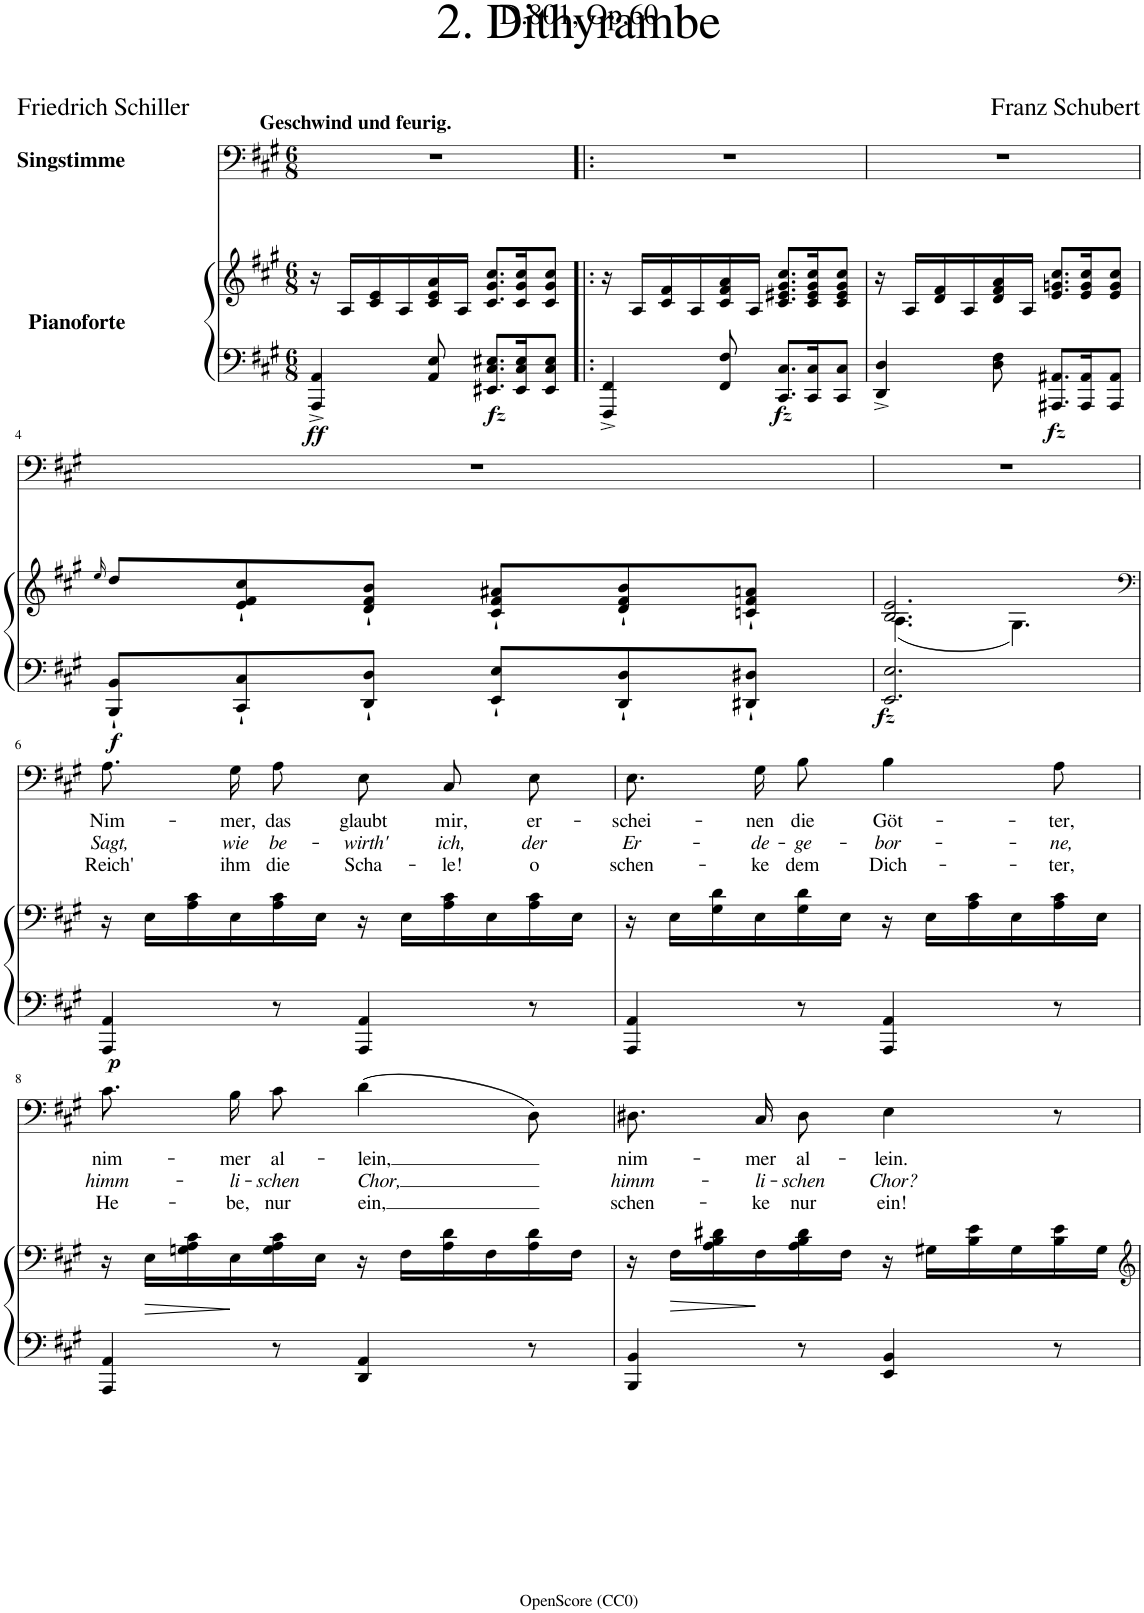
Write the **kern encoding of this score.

**kern	**kern	**dynam	**kern	**text	**text	**text
*part2	*part2	*part2	*part1	*part1	*part1	*part1
*staff3	*staff2	*staff2/3	*staff1	*staff1	*staff1	*staff1
*I"Pianoforte	*	*	*I"Singstimme	*	*	*
*I'Pno	*	*	*	*	*	*
*clefF4	*clefG2	*	*clefF4	*	*	*
*k[f#c#g#]	*k[f#c#g#]	*	*k[f#c#g#]	*	*	*
*M6/8	*M6/8	*	*M6/8	*	*	*
=1	=1	=1	=1	=1	=1	=1
!	!	!	!LO:TX:a:B:t=Geschwind und feurig.	!	!	!
!	!	!LO:DY:b=2	!	!	!	!
4AAA/^ 4AA/^	16r	ff	2.r	.	.	.
.	16A/LL	.	.	.	.	.
.	16c#/ 16e/	.	.	.	.	.
.	16A/	.	.	.	.	.
8AA/ 8E/	16c#/ 16e/ 16a/	.	.	.	.	.
.	16A/JJ	.	.	.	.	.
!	!	!LO:DY:b=2	!	!	!	!
8.EE#X/ 8.C#/ 8.E#X/L	8.c#/ 8.g#/ 8.cc#/L	fz	.	.	.	.
16EE#/ 16C#/ 16E#/K	16c#/ 16g#/ 16cc#/K	.	.	.	.	.
8EE#/ 8C#/ 8E#/J	8c#/ 8g#/ 8cc#/J	.	.	.	.	.
=2!|:	=2!|:	=2!|:	=2!|:	=2!|:	=2!|:	=2!|:
4FFF#/^ 4FF#/^	16r	.	2.r	.	.	.
.	16A/LL	.	.	.	.	.
.	16c#/ 16f#/	.	.	.	.	.
.	16A/	.	.	.	.	.
8FF#/ 8F#/	16c#/ 16f#/ 16a/	.	.	.	.	.
.	16A/JJ	.	.	.	.	.
!	!	!LO:DY:b=2	!	!	!	!
8.CC#/ 8.C#/L	8.c#/ 8.e#X/ 8.g#/ 8.cc#/L	fz	.	.	.	.
16CC#/ 16C#/K	16c#/ 16e#/ 16g#/ 16cc#/K	.	.	.	.	.
8CC#/ 8C#/J	8c#/ 8e#/ 8g#/ 8cc#/J	.	.	.	.	.
=3	=3	=3	=3	=3	=3	=3
4DD/^ 4D/^	16r	.	2.r	.	.	.
.	16A/LL	.	.	.	.	.
.	16d/ 16f#/	.	.	.	.	.
.	16A/	.	.	.	.	.
8D\ 8F#\	16d/ 16f#/ 16a/	.	.	.	.	.
.	16A/JJ	.	.	.	.	.
!	!	!LO:DY:b=2	!	!	!	!
8.AAA#X/ 8.AA#X/L	8.e/ 8.gn/ 8.cc#/L	fz	.	.	.	.
16AAA#/ 16AA#/K	16e/ 16g/ 16cc#/K	.	.	.	.	.
8AAA#/ 8AA#/J	8e/ 8g/ 8cc#/J	.	.	.	.	.
!!LO:LB:g=z
=4	=4	=4	=4	=4	=4	=4
.	16qee/	.	.	.	.	.
!	!	!LO:DY:b=2	!	!	!	!
8BBB/` 8BB/`L	8dd/L	f	2.r	.	.	.
8CC#/` 8C#/`	8e/` 8f#/` 8cc#/`	.	.	.	.	.
8DD/` 8D/`J	8d/` 8f#/` 8b/`J	.	.	.	.	.
8EE/` 8E/`L	8c#/` 8f#/` 8a#X/`L	.	.	.	.	.
8DD/` 8D/`	8d/` 8f#/` 8b/`	.	.	.	.	.
8DD#X/` 8D#X/`J	8cn/` 8f#/` 8an/`J	.	.	.	.	.
=5	=5	=5	=5	=5	=5	=5
*	*^	*	*	*	*	*
!	!	!	!LO:DY:b=2	!	!	!	!
2.EE/ 2.E/	2.B/ 2.e/	(4.A\	fz	2.r	.	.	.
.	.	4.G#\)	.	.	.	.	.
*	*v	*v	*	*	*	*	*
!!LO:LB:g=z
=6	=6	=6	=6	=6	=6	=6
*	*clefF4	*	*	*	*	*
*	*^	*	*	*	*	*
!	!	!	!LO:DY:b=2	!	!LO:LY:b	!LO:LY:b	!LO:LY:b
*	*v	*v	*	*	*	*	*
4AAA/ 4AA/	16r	p	8.A\L	Nim-	Sagt,	Reich'
.	16E\LL	.	.	.	.	.
.	16A\ 16c#\	.	.	.	.	.
!	!	!	!	!LO:LY:b	!LO:LY:b	!LO:LY:b
.	16E\	.	16G#\K	-mer,	wie	ihm
!	!	!	!	!LO:LY:b	!LO:LY:b	!LO:LY:b
8r	16A\ 16c#\	.	8A\J	das	be-	die
.	16E\JJ	.	.	.	.	.
!	!	!	!	!LO:LY:b	!LO:LY:b	!LO:LY:b
4AAA/ 4AA/	16r	.	8E\L	glaubt	-wirth'	Scha-
.	16E\LL	.	.	.	.	.
!	!	!	!	!LO:LY:b	!LO:LY:b	!LO:LY:b
.	16A\ 16c#\	.	8C#\	mir,	ich,	-le!
.	16E\	.	.	.	.	.
!	!	!	!	!LO:LY:b	!LO:LY:b	!LO:LY:b
8r	16A\ 16c#\	.	8E\J	er-	der	o
.	16E\JJ	.	.	.	.	.
=7	=7	=7	=7	=7	=7	=7
!	!	!	!	!LO:LY:b	!LO:LY:b	!LO:LY:b
4AAA/ 4AA/	16r	.	8.E\L	-schei-	Er-	schen-
.	16E\LL	.	.	.	.	.
.	16G#\ 16d\	.	.	.	.	.
!	!	!	!	!LO:LY:b	!LO:LY:b	!LO:LY:b
.	16E\	.	16G#\K	-nen	-de-	-ke
!	!	!	!	!LO:LY:b	!LO:LY:b	!LO:LY:b
8r	16G#\ 16d\	.	8B\J	die	-ge-	dem
.	16E\JJ	.	.	.	.	.
!	!	!	!	!LO:LY:b	!LO:LY:b	!LO:LY:b
4AAA/ 4AA/	16r	.	4B\	Göt-	-bor-	Dich-
.	16E\LL	.	.	.	.	.
.	16A\ 16c#\	.	.	.	.	.
.	16E\	.	.	.	.	.
!	!	!	!	!LO:LY:b	!LO:LY:b	!LO:LY:b
8r	16A\ 16c#\	.	8A\	-ter,	-ne,	-ter,
.	16E\JJ	.	.	.	.	.
!!LO:LB:g=z
=8	=8	=8	=8	=8	=8	=8
!	!	!	!	!LO:LY:b	!LO:LY:b	!LO:LY:b
4AAA/ 4AA/	16r	.	8.c#\L	nim-	himm-	He-
!	!	!LO:HP:b	!	!	!	!
.	16E\LL	>	.	.	.	.
.	16Gn\ 16A\ 16c#\	.	.	.	.	.
!	!	!	!	!LO:LY:b	!LO:LY:b	!LO:LY:b
.	16E\	]	16B\K	-mer	-li-	-be,
!	!	!	!	!LO:LY:b	!LO:LY:b	!LO:LY:b
8r	16G\ 16A\ 16c#\	.	8c#\J	al-	-schen	nur
.	16E\JJ	.	.	.	.	.
!	!	!	!	!LO:LY:b	!LO:LY:b	!LO:LY:b
4DD/ 4AA/	16r	.	(4d\	-lein,	Chor,	ein,
.	16F#\LL	.	.	.	.	.
.	16A\ 16d\	.	.	.	.	.
.	16F#\	.	.	.	.	.
8r	16A\ 16d\	.	8D\)	.	.	.
.	16F#\JJ	.	.	.	.	.
=9	=9	=9	=9	=9	=9	=9
!	!	!	!	!LO:LY:b	!LO:LY:b	!LO:LY:b
4BBB/ 4BB/	16r	.	8.D#X\L	nim-	himm-	schen-
!	!	!LO:HP:b	!	!	!	!
.	16F#\LL	>	.	.	.	.
.	16A\ 16B\ 16d#X\	.	.	.	.	.
!	!	!	!	!LO:LY:b	!LO:LY:b	!LO:LY:b
.	16F#\	]	16C#\K	-mer	-li-	-ke
!	!	!	!	!LO:LY:b	!LO:LY:b	!LO:LY:b
8r	16A\ 16B\ 16d#\	.	8D#\J	al-	-schen	nur
.	16F#\JJ	.	.	.	.	.
!	!	!	!	!LO:LY:b	!LO:LY:b	!LO:LY:b
4EE/ 4BB/	16r	.	4E\	-lein.	Chor?	ein!
.	16G#X\LL	.	.	.	.	.
.	16B\ 16e\	.	.	.	.	.
.	16G#\	.	.	.	.	.
8r	16B\ 16e\	.	8r	.	.	.
.	16G#\JJ	.	.	.	.	.
=	=	=	=	=	=	=
*-	*-	*-	*-	*-	*-	*-
